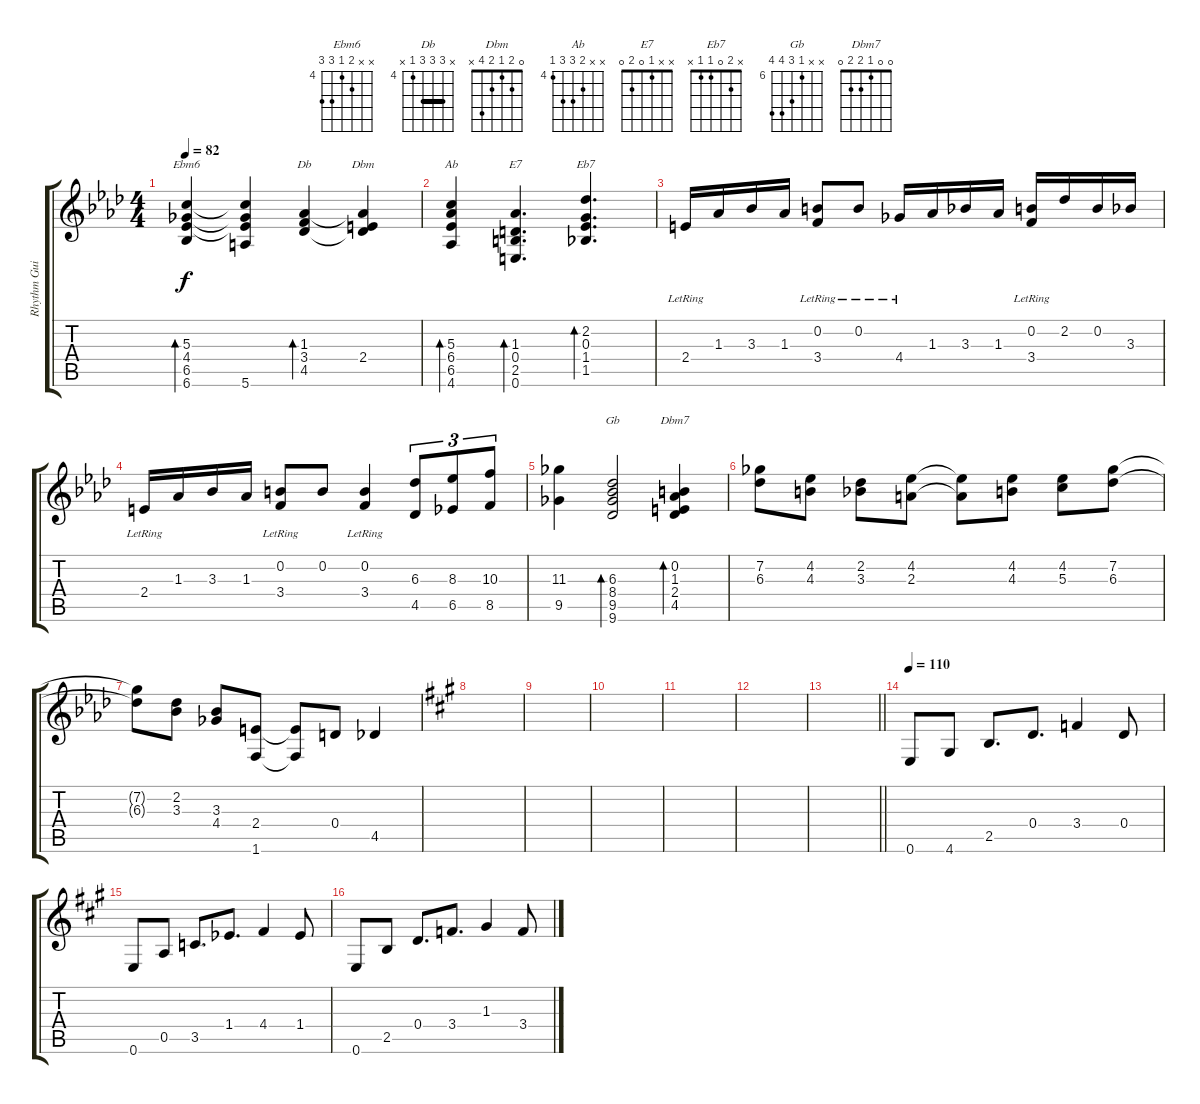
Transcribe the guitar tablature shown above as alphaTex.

\track ("Rhythm Guitars" "Rhythm Gui") {instrument electricguitarjazz}
\staff {score tabs}
\tuning (E4 B3 G3 D3 A2 E2) {hide}
\chord ("Ebm6" x x 5 4 6 6) {firstfret 4}
\chord ("Db" x 6 6 6 4 x) {firstfret 4 barre 6}
\chord ("Dbm" 0 2 1 2 4 x)
\chord ("Ab" x x 5 6 6 4) {firstfret 4}
\chord ("E7" x x 1 0 2 0)
\chord ("Eb7" x 2 0 1 1 x)
\chord ("Gb" x x 6 8 9 9) {firstfret 6}
\chord ("Dbm7" 0 0 1 2 2 0)
\ts (4 4)
\tempo 82
\clef g2
\ks ab
(5.3 4.4 6.5 6.6).4{bd 60 ch "Ebm6" dy f} (5.3{t} 4.4{t} 6.5{t} 5.6).4 (1.3 3.4 4.5).4{bd 60 ch "Db"} (1.3{t} 2.4 4.5{t}).4{ch "Dbm"} |
(5.3 6.4 6.5 4.6).4{bd 60 ch "Ab"} (1.3 0.4 2.5 0.6).4{d bd 60 ch "E7"} (2.2 0.3 1.4 1.5).4{d bd 60 ch "Eb7"} |
2.4{lr}.16 1.3.16 3.3.16 1.3.16 (0.2{lr} 3.4{lr}).8 0.2{lr}.8 4.4{lr}.16 1.3.16 3.3.16 1.3.16 (0.2 3.4{lr}).16 2.2.16 0.2.16 3.3.16 |
2.4{lr}.16 1.3.16 3.3.16 1.3.16 (0.2 3.4{lr}).8 0.2.8 (0.2{lr} 3.4{lr}).4 (6.3 4.5).8{tu (3 2)} (8.3 6.5).8{tu (3 2)} (10.3 8.5).8{tu (3 2)} |
(11.3 9.5).4 (6.3 8.4 9.5 9.6).2{bd 60 ch "Gb"} (0.2 1.3 2.4 4.5).4{bd 60 ch "Dbm7"} |
(7.2 6.3).8 (4.2 4.3).8 (2.2 3.3).8 (4.2 2.3).8 (4.2{t} 2.3{t}).8 (4.2 4.3).8 (4.2 5.3).8 (7.2 6.3).8 |
(7.2{t} 6.3{t}).8 (2.2 3.3).8 (3.3 4.4).8 (2.4 1.6).8 (2.4{t} 1.6{t}).8 0.4.8 4.5.4 |
\ks a
|
|
|
|
|
\barLineRight lightlight
|
\tempo 110
0.6.8 4.6.8 2.5.8{d} 0.4.8{d} 3.4.4 0.4.8 |
0.6.8 0.5.8 3.5.8{d} 1.4{acc b}.8{d} 4.4.4 1.4{acc b}.8 |
0.6.8 2.5.8 0.4.8{d} 3.4.8{d} 1.3.4 3.4.8
